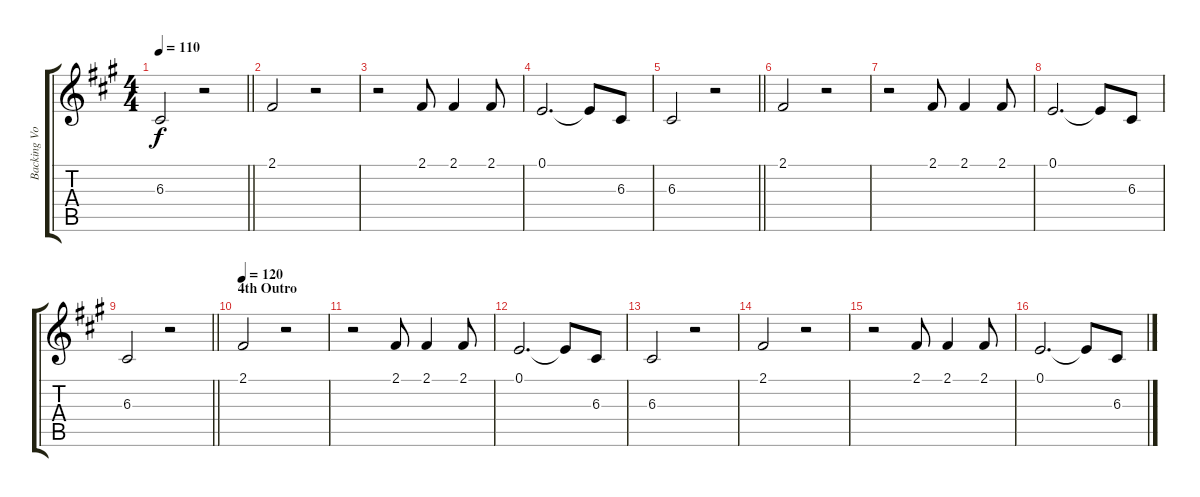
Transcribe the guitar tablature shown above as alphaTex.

\track ("Backing Vocals" "Backing Vo") {instrument lead2sawtooth}
\staff {score tabs}
\tuning (E4 B3 G3 D3 A2 E2) {hide}
\ts (4 4)
\tempo 110
\clef g2
\barLineRight lightlight
\ks a
6.3.2{dy f} r.2 |
2.1.2 r.2 |
r.2 2.1.8 2.1.4 2.1.8 |
0.1.2{d} 0.1{t}.8 6.3.8 |
\barLineRight lightlight
6.3.2 r.2 |
2.1.2 r.2 |
r.2 2.1.8 2.1.4 2.1.8 |
0.1.2{d} 0.1{t}.8 6.3.8 |
\barLineRight lightlight
6.3.2 r.2 |
\section ("" "4th Outro")
\tempo 120
2.1.2 r.2 |
r.2 2.1.8 2.1.4 2.1.8 |
0.1.2{d} 0.1{t}.8 6.3.8 |
6.3.2 r.2 |
2.1.2 r.2 |
r.2 2.1.8 2.1.4 2.1.8 |
0.1.2{d} 0.1{t}.8 6.3.8
